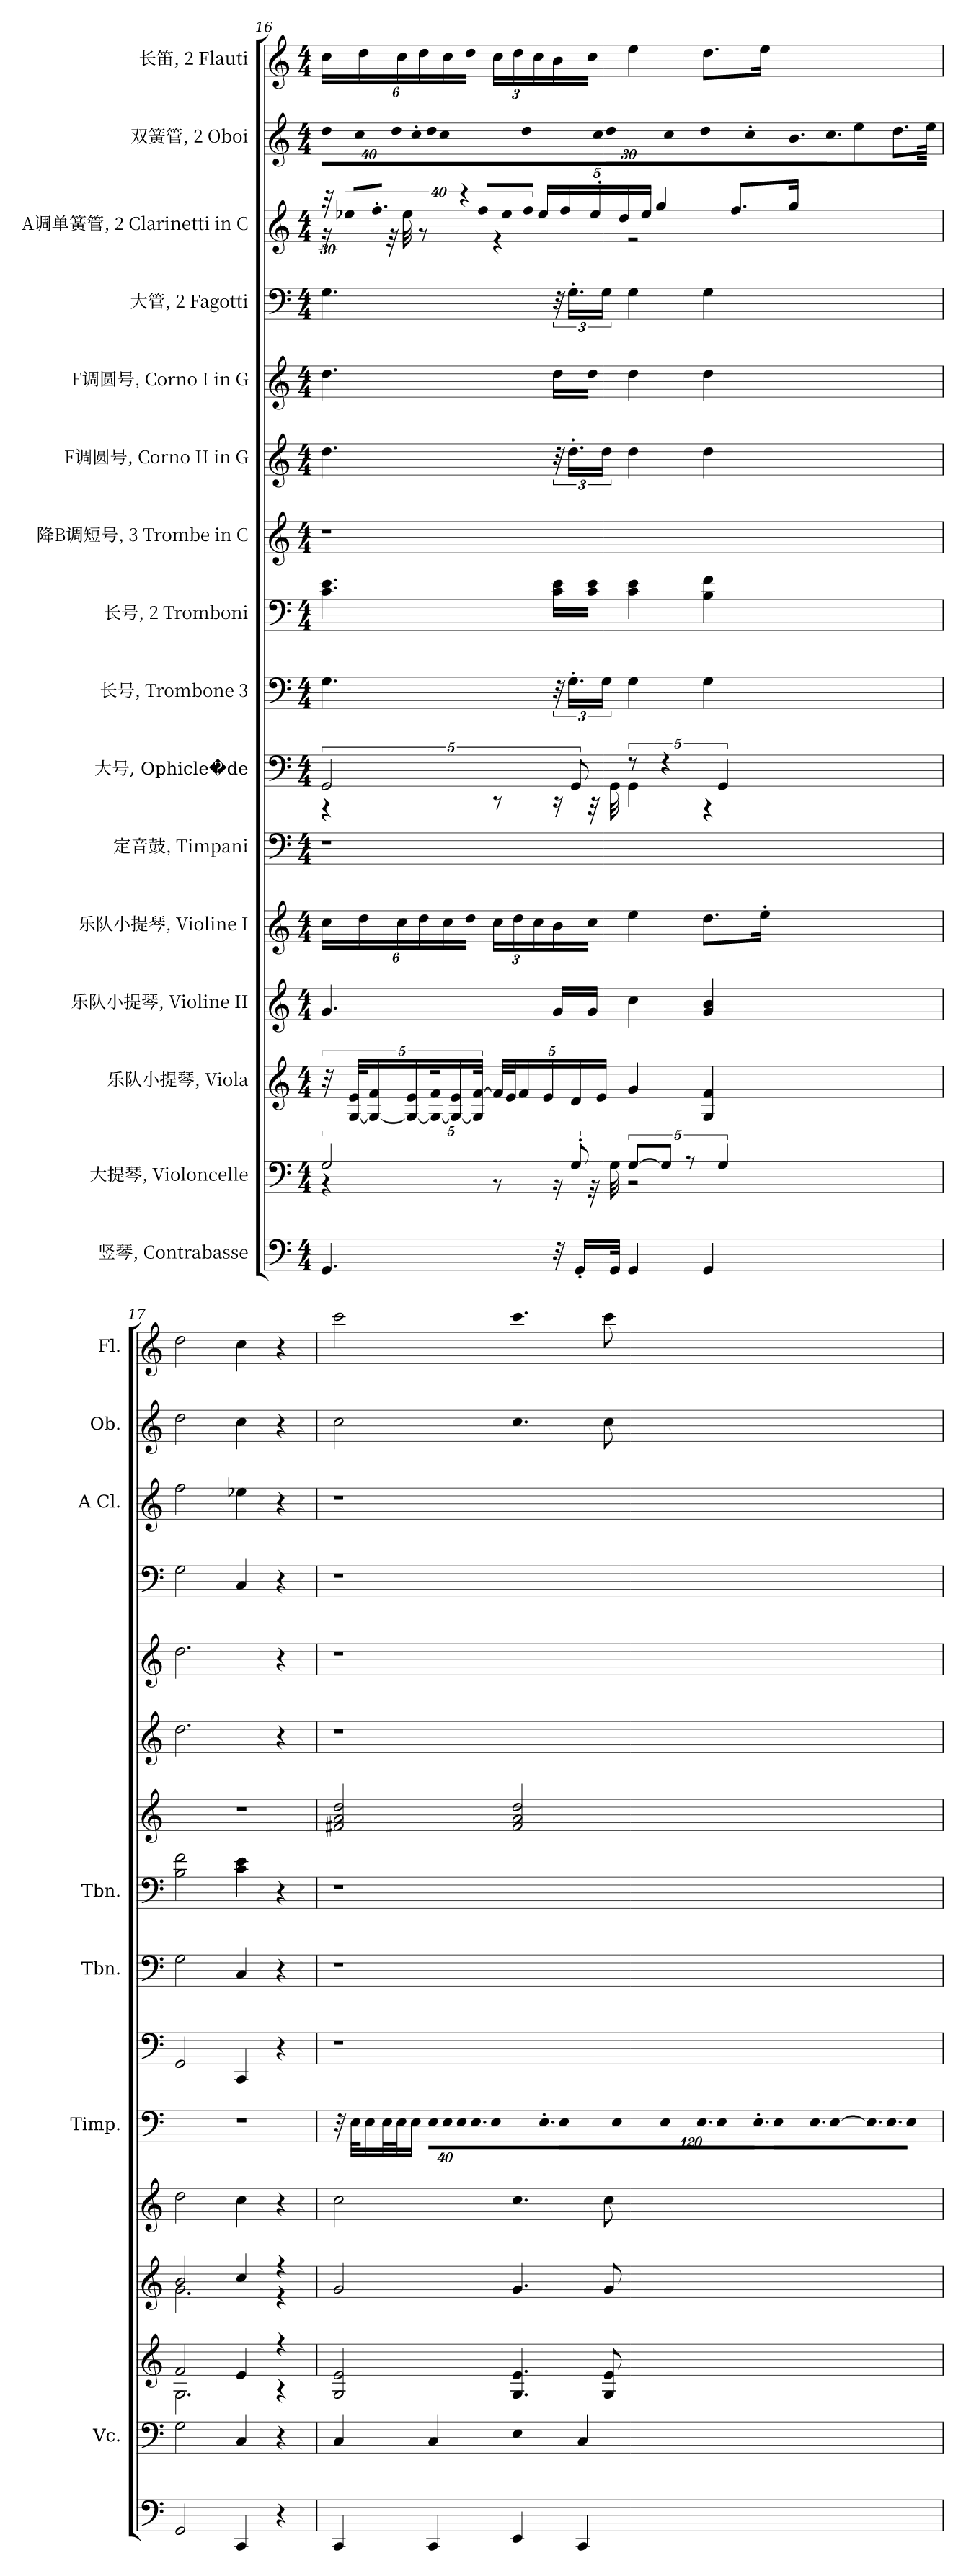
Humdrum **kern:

**kern	**kern	**kern	**kern	**kern	**kern	**kern	**kern	**kern	**kern	**kern	**kern	**kern	**kern	**kern	**kern
*part16	*part15	*part14	*part13	*part12	*part11	*part10	*part9	*part8	*part7	*part6	*part5	*part4	*part3	*part2	*part1
*staff16	*staff15	*staff14	*staff13	*staff12	*staff11	*staff10	*staff9	*staff8	*staff7	*staff6	*staff5	*staff4	*staff3	*staff2	*staff1
*I"竖琴, Contrabasse	*I"大提琴, Violoncelle	*I"乐队小提琴, Viola	*I"乐队小提琴, Violine II	*I"乐队小提琴, Violine I	*I"定音鼓, Timpani	*I"大号, Ophicle�de	*I"长号, Trombone 3	*I"长号, 2 Tromboni	*I"降B调短号, 3 Trombe in C	*I"F调圆号, Corno II in G	*I"F调圆号, Corno I in G	*I"大管, 2 Fagotti	*I"A调单簧管, 2 Clarinetti in C	*I"双簧管, 2 Oboi	*I"长笛, 2 Flauti
*	*I'Vc.	*	*	*	*I'Timp.	*	*I'Tbn.	*I'Tbn.	*	*	*	*	*I'A Cl.	*I'Ob.	*I'Fl.
!!LO:PB:g=z
*clefF4	*clefF4	*clefG2	*clefG2	*clefG2	*clefF4	*clefF4	*clefF4	*clefF4	*clefG2	*clefG2	*clefG2	*clefF4	*clefG2	*clefG2	*clefG2
*	*	*	*	*	*	*	*	*	*ITrd1c2	*ITrd4c7	*ITrd4c7	*	*ITrd2c3	*	*
*k[]	*k[]	*k[]	*k[]	*k[]	*k[]	*k[]	*k[]	*k[]	*k[b-e-]	*k[b-]	*k[b-]	*k[]	*k[f#c#g#]	*k[]	*k[]
*M4/4	*M4/4	*M4/4	*M4/4	*M4/4	*M4/4	*M4/4	*M4/4	*M4/4	*M4/4	*M4/4	*M4/4	*M4/4	*M4/4	*M4/4	*M4/4
*MM162	*MM162	*MM162	*MM162	*MM162	*MM162	*MM162	*MM162	*MM162	*MM162	*MM162	*MM162	*MM162	*MM162	*MM162	*MM162
=16	=16	=16	=16	=16	=16	=16	=16	=16	=16	=16	=16	=16	=16	=16	=16
*	*^	*	*	*	*	*	*	*	*	*	*	*	*	*	*
*	*	*	*	*	*Xbrackettup	*	*	*	*	*	*	*	*	*	*	*
*	*	*	*	*	*	*	*^	*	*	*	*	*	*	*	*	*
!	!	!	!	!	!	!	!	!	!	!	!	!	!	!	!LO:N:vis=64	!	!
*	*	*	*	*	*	*	*	*	*	*	*	*	*	*	*^	*	*
*	*	*	*	*	*	*	*	*	*	*	*	*	*	*	*	*	*Xbrackettup	*
!	!	!	!	!	!	!	!	!	!	!	!	!	!	!	!	!	!LO:N:vis=32	!
*	*	*	*	*	*	*	*	*	*	*	*	*	*	*	*	*	*	*Xbrackettup
4.GG/	5%2G/	4r	40r	4.g/	24cc\LL	1r	5%2GG/	4r	4.G\	4.c\ 4.e\	1r	4.g\	4.g\	4.G\	960%17r	16r	640%23dd\LLL	24cc\LL
!	!	!	!	!	!	!	!	!	!	!	!	!	!	!	!LO:N:vis=32	!	!	!
.	.	.	.	.	.	.	.	.	.	.	.	.	.	.	640%23ccn/LLL	.	.	.
.	.	.	[40G/ 40e/KLL	.	.	.	.	.	.	.	.	.	.	.	.	.	.	.
!	!	!	!	!	!	!	!	!	!	!	!	!	!	!	!	!	!LO:N:vis=32	!
.	.	.	.	.	.	.	.	.	.	.	.	.	.	.	.	.	640%23cc\	.
.	.	.	.	.	24dd\	.	.	.	.	.	.	.	.	.	.	.	.	24dd\
.	.	.	20G/_ 20f/	.	.	.	.	.	.	.	.	.	.	.	.	.	.	.
!	!	!	!	!	!	!	!	!	!	!	!	!	!	!	!LO:N:vis=32.	!	!	!
.	.	.	.	.	.	.	.	.	.	.	.	.	.	.	1920%103dd'/JJJ	.	.	.
.	.	.	.	.	.	.	.	.	.	.	.	.	.	.	.	32r	.	.
!	!	!	!	!	!	!	!	!	!	!	!	!	!	!	!	!	!LO:N:vis=32	!
.	.	.	.	.	.	.	.	.	.	.	.	.	.	.	.	.	640%23dd\	.
.	.	.	.	.	24cc\	.	.	.	.	.	.	.	.	.	.	.	.	24cc\
.	.	.	.	.	.	.	.	.	.	.	.	.	.	.	.	32cc\	.	.
.	.	.	20G/_ 20e/	.	.	.	.	.	.	.	.	.	.	.	.	.	.	.
!	!	!	!	!	!	!	!	!	!	!	!	!	!	!	!LO:N:vis=32	!	!	!
.	.	.	.	.	.	.	.	.	.	.	.	.	.	.	640%23r	.	.	.
!	!	!	!	!	!	!	!	!	!	!	!	!	!	!	!	!	!LO:N:vis=32	!
.	.	.	.	.	.	.	.	.	.	.	.	.	.	.	.	.	640%23cc'\	.
.	.	.	.	.	24dd\	.	.	.	.	.	.	.	.	.	.	8r	.	24dd\
!	!	!	!	!	!	!	!	!	!	!	!	!	!	!	!LO:N:vis=32	!	!	!
.	.	.	.	.	.	.	.	.	.	.	.	.	.	.	640%23dd/LLL	.	.	.
!	!	!	!	!	!	!	!	!	!	!	!	!	!	!	!	!	!LO:N:vis=256%9	!
.	.	.	.	.	.	.	.	.	.	.	.	.	.	.	.	.	960%17dd\K	.
.	.	.	40G/_ 40f/K	.	.	.	.	.	.	.	.	.	.	.	.	.	.	.
!	!	!	!	!	!	!	!	!	!	!	!	!	!	!	!	!	!LO:N:vis=32	!
.	.	.	.	.	.	.	.	.	.	.	.	.	.	.	.	.	640%23cc\	.
.	.	.	.	.	24cc\	.	.	.	.	.	.	.	.	.	.	.	.	24cc\
.	.	.	20G/_ 20e/	.	.	.	.	.	.	.	.	.	.	.	.	.	.	.
!	!	!	!	!	!	!	!	!	!	!	!	!	!	!	!LO:N:vis=32	!	!	!
.	.	.	.	.	.	.	.	.	.	.	.	.	.	.	640%23cc/	.	.	.
!	!	!	!	!	!	!	!	!	!	!	!	!	!	!	!	!	!LO:N:vis=32	!
.	.	.	.	.	.	.	.	.	.	.	.	.	.	.	.	.	640%23dd\	.
.	.	.	.	.	24dd\JJ	.	.	.	.	.	.	.	.	.	.	.	.	24dd\JJ
!	!	!	!	!	!	!	!	!	!	!	!	!	!	!	!LO:N:vis=32	!	!	!
.	.	.	.	.	.	.	.	.	.	.	.	.	.	.	640%23dd/JJJ	.	.	.
.	.	.	40G/] [40f/JJk	.	.	.	.	.	.	.	.	.	.	.	.	.	.	.
!	!	!	!	!	!	!	!	!	!	!	!	!	!	!	!	!	!LO:N:vis=256%9	!
.	.	.	.	.	.	.	.	.	.	.	.	.	.	.	.	.	960%17cc\JJJk	.
*	*	*	*Xbrackettup	*	*	*	*	*	*	*	*	*	*	*	*	*	*	*
*	*	*	*	*	*	*	*	*	*	*	*	*	*	*	*	*	*	*MM171
.	.	8r	40f/LLL]	.	24cc\LL	.	.	8r	.	.	.	.	.	.	.	4r	.	24cc\LL
*	*	*	*	*	*	*	*	*	*	*	*	*	*	*	*Xbrackettup	*	*	*
!	!	!	!	!	!	!	!	!	!	!	!	!	!	!	!	!	!LO:N:vis=32	!
.	.	.	.	.	.	.	.	.	.	.	.	.	.	.	20cc/LL	.	640%23dd\LLL	.
.	.	.	40e/J	.	.	.	.	.	.	.	.	.	.	.	.	.	.	.
!	!	!	!	!	!	!	!	!	!	!	!	!	!	!	!	!	!LO:N:vis=32	!
.	.	.	.	.	.	.	.	.	.	.	.	.	.	.	.	.	640%23cc\	.
.	.	.	.	.	24dd\	.	.	.	.	.	.	.	.	.	.	.	.	24dd\
.	.	.	20f/	.	.	.	.	.	.	.	.	.	.	.	.	.	.	.
.	.	.	.	.	.	.	.	.	.	.	.	.	.	.	20dd/	.	.	.
!	!	!	!	!	!	!	!	!	!	!	!	!	!	!	!	!	!LO:N:vis=32	!
.	.	.	.	.	.	.	.	.	.	.	.	.	.	.	.	.	640%23dd\	.
.	.	.	.	.	24cc\	.	.	.	.	.	.	.	.	.	.	.	.	24cc\
.	.	.	20e/	.	.	.	.	.	.	.	.	.	.	.	.	.	.	.
.	.	.	.	.	.	.	.	.	.	.	.	.	.	.	20cc'/	.	.	.
!	!	!	!	!	!	!	!	!	!	!	!	!	!	!	!	!	!LO:N:vis=32	!
.	.	.	.	.	.	.	.	.	.	.	.	.	.	.	.	.	640%23cc'\	.
32r	.	16r	.	16g/LL	16b\	.	.	16r	48r	16c\ 16e\LL	.	48r	16g\LL	48r	.	.	.	16b\
!	!	!	!	!	!	!	!	!	!	!	!	!	!	!	!	!	!LO:N:vis=32.	!
.	.	.	.	.	.	.	.	.	.	.	.	.	.	.	.	.	1920%103b\	.
.	.	.	.	.	.	.	.	.	24.G'\LL	.	.	24.g'\LL	.	24.G'\LL	.	.	.	.
.	10G'/	.	20d/	.	.	.	10GG/	.	.	.	.	.	.	.	.	.	.	.
.	.	.	.	.	.	.	.	.	.	.	.	.	.	.	20b/	.	.	.
16GG'/LL	.	.	.	.	.	.	.	.	.	.	.	.	.	.	.	.	.	.
.	.	32r	.	16g/JJ	16cc\JJ	.	.	32r	.	16c\ 16e\JJ	.	.	16g\JJ	.	.	.	.	16cc\JJ
!	!	!	!	!	!	!	!	!	!	!	!	!	!	!	!	!	!LO:N:vis=32.	!
.	.	.	.	.	.	.	.	.	.	.	.	.	.	.	.	.	1920%103cc\JJJ	.
.	.	.	20e/JJ	.	.	.	.	.	.	.	.	.	.	.	.	.	.	.
.	.	.	.	.	.	.	.	.	.	.	.	.	.	.	20cc/JJ	.	.	.
.	.	.	.	.	.	.	.	.	24G\JJ	.	.	24g\JJ	.	24G\JJ	.	.	.	.
32GG/JJk	.	32G\	.	.	.	.	.	32GG\	.	.	.	.	.	.	.	.	.	.
*	*	*	*	*	*	*	*	*	*	*	*	*	*	*	*	*	*	*MM164
4GG/	[10G/L	2r	4g/	4cc\	4ee\	.	10r	4GG\	4G\	4c\ 4e\	.	4g\	4g\	4G\	.	2r	.	4ee\
.	.	.	.	.	.	.	.	.	.	.	.	.	.	.	4ee/	.	.	.
.	.	.	.	.	.	.	.	.	.	.	.	.	.	.	.	.	4ee\	.
.	10G/J]	.	.	.	.	.	5r	.	.	.	.	.	.	.	.	.	.	.
.	10r	.	.	.	.	.	.	.	.	.	.	.	.	.	.	.	.	.
*	*	*	*	*	*	*	*	*	*	*	*	*	*	*	*	*	*	*MM171
4GG/	.	.	4G/ 4f/	4g/ 4b/	8.dd\L	.	.	4r	4G\	4B\ 4f\	.	4g\	4g\	4G\	.	.	.	8.dd\L
.	.	.	.	.	.	.	.	.	.	.	.	.	.	.	8.dd/L	.	.	.
.	.	.	.	.	.	.	.	.	.	.	.	.	.	.	.	.	8.dd\L	.
.	5G/	.	.	.	.	.	5GG/	.	.	.	.	.	.	.	.	.	.	.
.	.	.	.	.	16ee'\Jk	.	.	.	.	.	.	.	.	.	.	.	.	16ee\Jk
.	.	.	.	.	.	.	.	.	.	.	.	.	.	.	16ee/Jk	.	.	.
.	.	.	.	.	.	.	.	.	.	.	.	.	.	.	.	.	16ee\Jk	.
480ryy	480ryy	480ryy	480ryy	480ryy	480ryy	480ryy	480ryy	480ryy	480ryy	480ryy	480ryy	480ryy	480ryy	480ryy	.	960ryy	.	480ryy
.	.	.	.	.	.	.	.	.	.	.	.	.	.	.	960ryy	960ryy	.	.
*	*v	*v	*	*	*	*	*v	*v	*	*	*	*	*	*	*v	*v	*	*
=17	=17	=17	=17	=17	=17	=17	=17	=17	=17	=17	=17	=17	=17	=17	=17
*	*	*	*	*	*	*	*	*	*	*	*	*	*	*	*MM162
*	*	*^	*^	*	*	*	*	*	*	*	*	*	*	*	*
2GG/	2G\	2f/	2.G\	2b/	2.g\	2dd\	1r	2GG/	2G\	2B\ 2f\	1r	2.g\	2.g\	2G\	2dd\	2dd\	2dd\
*	*	*	*	*	*	*	*	*	*	*	*	*	*	*	*	*	*MM164
4CC/	4C/	4e/	.	4cc/	.	4cc\	.	4CC/	4C/	4c\ 4e\	.	.	.	4C/	4ccn\	4cc\	4cc\
*	*	*	*	*	*	*	*	*	*	*	*	*	*	*	*	*	*MM171
4r	4r	4r	4r	4r	4r	4r	.	4r	4r	4r	.	4r	4r	4r	4r	4r	4r
*	*	*v	*v	*	*	*	*	*	*	*	*	*	*	*	*	*	*
*	*	*	*v	*v	*	*	*	*	*	*	*	*	*	*	*	*
!!LO:PB:g=z
=18	=18	=18	=18	=18	=18	=18	=18	=18	=18	=18	=18	=18	=18	=18	=18
*	*	*	*	*	*	*	*	*	*	*	*	*	*	*	*MM158
4CC/	4C/	2G/ 2e/	2g/	2cc\	32r	1r	1r	1r	2en/ 2g/ 2cc/	1r	1r	1r	1r	2cc\	2ccc\
.	.	.	.	.	32E\KLL	.	.	.	.	.	.	.	.	.	.
.	.	.	.	.	16E\	.	.	.	.	.	.	.	.	.	.
.	.	.	.	.	32E\L	.	.	.	.	.	.	.	.	.	.
.	.	.	.	.	32E\J	.	.	.	.	.	.	.	.	.	.
.	.	.	.	.	16E\JJ	.	.	.	.	.	.	.	.	.	.
*	*	*	*	*	*Xbrackettup	*	*	*	*	*	*	*	*	*	*
!	!	!	!	!	!LO:N:vis=32	!	!	!	!	!	!	!	!	!	!
4CC/	4C/	.	.	.	640%23E\LLL	.	.	.	.	.	.	.	.	.	.
!	!	!	!	!	!LO:N:vis=32	!	!	!	!	!	!	!	!	!	!
.	.	.	.	.	640%23E\	.	.	.	.	.	.	.	.	.	.
!	!	!	!	!	!LO:N:vis=32	!	!	!	!	!	!	!	!	!	!
.	.	.	.	.	640%23E\	.	.	.	.	.	.	.	.	.	.
!	!	!	!	!	!LO:N:vis=32.	!	!	!	!	!	!	!	!	!	!
.	.	.	.	.	1920%103E\	.	.	.	.	.	.	.	.	.	.
!	!	!	!	!	!LO:N:vis=32	!	!	!	!	!	!	!	!	!	!
.	.	.	.	.	640%23E\	.	.	.	.	.	.	.	.	.	.
!	!	!	!	!	!LO:N:vis=32.	!	!	!	!	!	!	!	!	!	!
.	.	.	.	.	1920%103E'\JJJ	.	.	.	.	.	.	.	.	.	.
*	*	*	*	*	*	*	*	*	*	*	*	*	*	*	*MM162
4EE/	4E\	4.G/ 4.e/	4.g/	4.cc\	.	.	.	.	2e/ 2g/ 2cc/	.	.	.	.	4.cc\	4.ccc\
!	!	!	!	!	!LO:N:vis=32	!	!	!	!	!	!	!	!	!	!
.	.	.	.	.	640%23E\LLL	.	.	.	.	.	.	.	.	.	.
!	!	!	!	!	!LO:N:vis=32	!	!	!	!	!	!	!	!	!	!
.	.	.	.	.	640%23E\	.	.	.	.	.	.	.	.	.	.
!	!	!	!	!	!LO:N:vis=32	!	!	!	!	!	!	!	!	!	!
.	.	.	.	.	640%23E\	.	.	.	.	.	.	.	.	.	.
!	!	!	!	!	!LO:N:vis=32.	!	!	!	!	!	!	!	!	!	!
.	.	.	.	.	1920%103E\	.	.	.	.	.	.	.	.	.	.
!	!	!	!	!	!LO:N:vis=32	!	!	!	!	!	!	!	!	!	!
.	.	.	.	.	640%23E\	.	.	.	.	.	.	.	.	.	.
!	!	!	!	!	!LO:N:vis=32.	!	!	!	!	!	!	!	!	!	!
.	.	.	.	.	1920%103E'\JJJ	.	.	.	.	.	.	.	.	.	.
4CC/	4C/	.	.	.	.	.	.	.	.	.	.	.	.	.	.
!	!	!	!	!	!LO:N:vis=32	!	!	!	!	!	!	!	!	!	!
.	.	.	.	.	640%23E\LLL	.	.	.	.	.	.	.	.	.	.
!	!	!	!	!	!LO:N:vis=32.	!	!	!	!	!	!	!	!	!	!
.	.	.	.	.	1920%103E\	.	.	.	.	.	.	.	.	.	.
!	!	!	!	!	!LO:N:vis=256%9	!	!	!	!	!	!	!	!	!	!
.	.	.	.	.	[960%17E\K	.	.	.	.	.	.	.	.	.	.
!	!	!	!	!	!LO:N:vis=32.	!	!	!	!	!	!	!	!	!	!
.	.	.	.	.	1920%103E\]	.	.	.	.	.	.	.	.	.	.
.	.	8G/ 8e/	8g/	8cc\	.	.	.	.	.	.	.	.	.	8cc\	8ccc\
!	!	!	!	!	!LO:N:vis=32.	!	!	!	!	!	!	!	!	!	!
.	.	.	.	.	1920%103E\	.	.	.	.	.	.	.	.	.	.
!	!	!	!	!	!LO:N:vis=32	!	!	!	!	!	!	!	!	!	!
.	.	.	.	.	[640%23E\JJJ	.	.	.	.	.	.	.	.	.	.
384ryy	384ryy	384ryy	384ryy	384ryy	.	384ryy	384ryy	384ryy	384ryy	384ryy	384ryy	384ryy	384ryy	384ryy	384ryy
=	=	=	=	=	=	=	=	=	=	=	=	=	=	=	=
*-	*-	*-	*-	*-	*-	*-	*-	*-	*-	*-	*-	*-	*-	*-	*-
